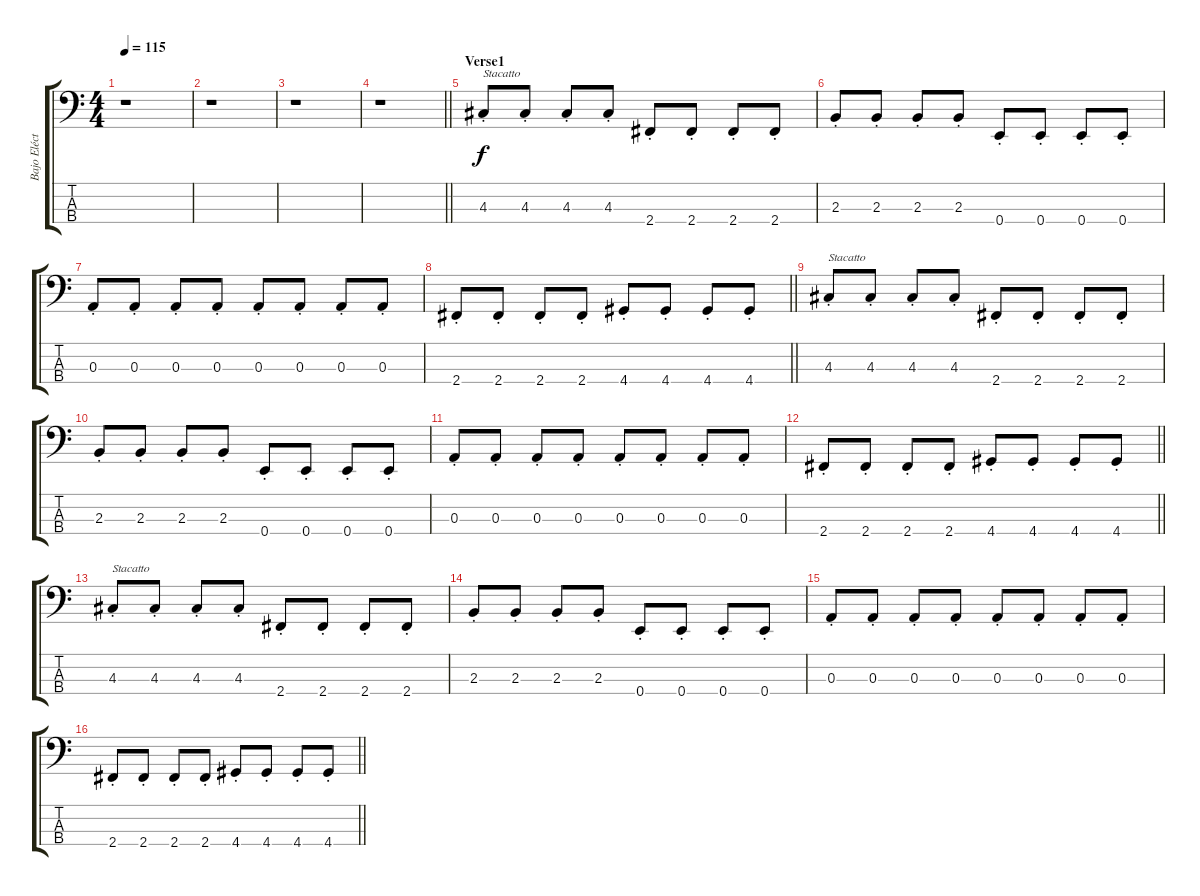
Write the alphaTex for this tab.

\track ("Bajo Eléctrico" "Bajo Eléct") {instrument electricbassfinger}
\staff {score tabs}
\tuning (G2 D2 A1 E1) {hide}
\ts (4 4)
\tempo 115
\clef f4
\ks c
r.1{dy f instrument electricbassfinger} |
r.1 |
r.1 |
\barLineRight lightlight
r.1 |
\section ("" "Verse1")
4.3{st}.8{txt "Stacatto"} 4.3{st}.8 4.3{st}.8 4.3{st}.8 2.4{st}.8 2.4{st}.8 2.4{st}.8 2.4{st}.8 |
2.3{st}.8 2.3{st}.8 2.3{st}.8 2.3{st}.8 0.4{st}.8 0.4{st}.8 0.4{st}.8 0.4{st}.8 |
0.3{st}.8 0.3{st}.8 0.3{st}.8 0.3{st}.8 0.3{st}.8 0.3{st}.8 0.3{st}.8 0.3{st}.8 |
\barLineRight lightlight
2.4{st}.8 2.4{st}.8 2.4{st}.8 2.4{st}.8 4.4{st}.8 4.4{st}.8 4.4{st}.8 4.4{st}.8 |
4.3{st}.8{txt "Stacatto"} 4.3{st}.8 4.3{st}.8 4.3{st}.8 2.4{st}.8 2.4{st}.8 2.4{st}.8 2.4{st}.8 |
2.3{st}.8 2.3{st}.8 2.3{st}.8 2.3{st}.8 0.4{st}.8 0.4{st}.8 0.4{st}.8 0.4{st}.8 |
0.3{st}.8 0.3{st}.8 0.3{st}.8 0.3{st}.8 0.3{st}.8 0.3{st}.8 0.3{st}.8 0.3{st}.8 |
\barLineRight lightlight
2.4{st}.8 2.4{st}.8 2.4{st}.8 2.4{st}.8 4.4{st}.8 4.4{st}.8 4.4{st}.8 4.4{st}.8 |
4.3{st}.8{txt "Stacatto"} 4.3{st}.8 4.3{st}.8 4.3{st}.8 2.4{st}.8 2.4{st}.8 2.4{st}.8 2.4{st}.8 |
2.3{st}.8 2.3{st}.8 2.3{st}.8 2.3{st}.8 0.4{st}.8 0.4{st}.8 0.4{st}.8 0.4{st}.8 |
0.3{st}.8 0.3{st}.8 0.3{st}.8 0.3{st}.8 0.3{st}.8 0.3{st}.8 0.3{st}.8 0.3{st}.8 |
\barLineRight lightlight
2.4{st}.8 2.4{st}.8 2.4{st}.8 2.4{st}.8 4.4{st}.8 4.4{st}.8 4.4{st}.8 4.4{st}.8
